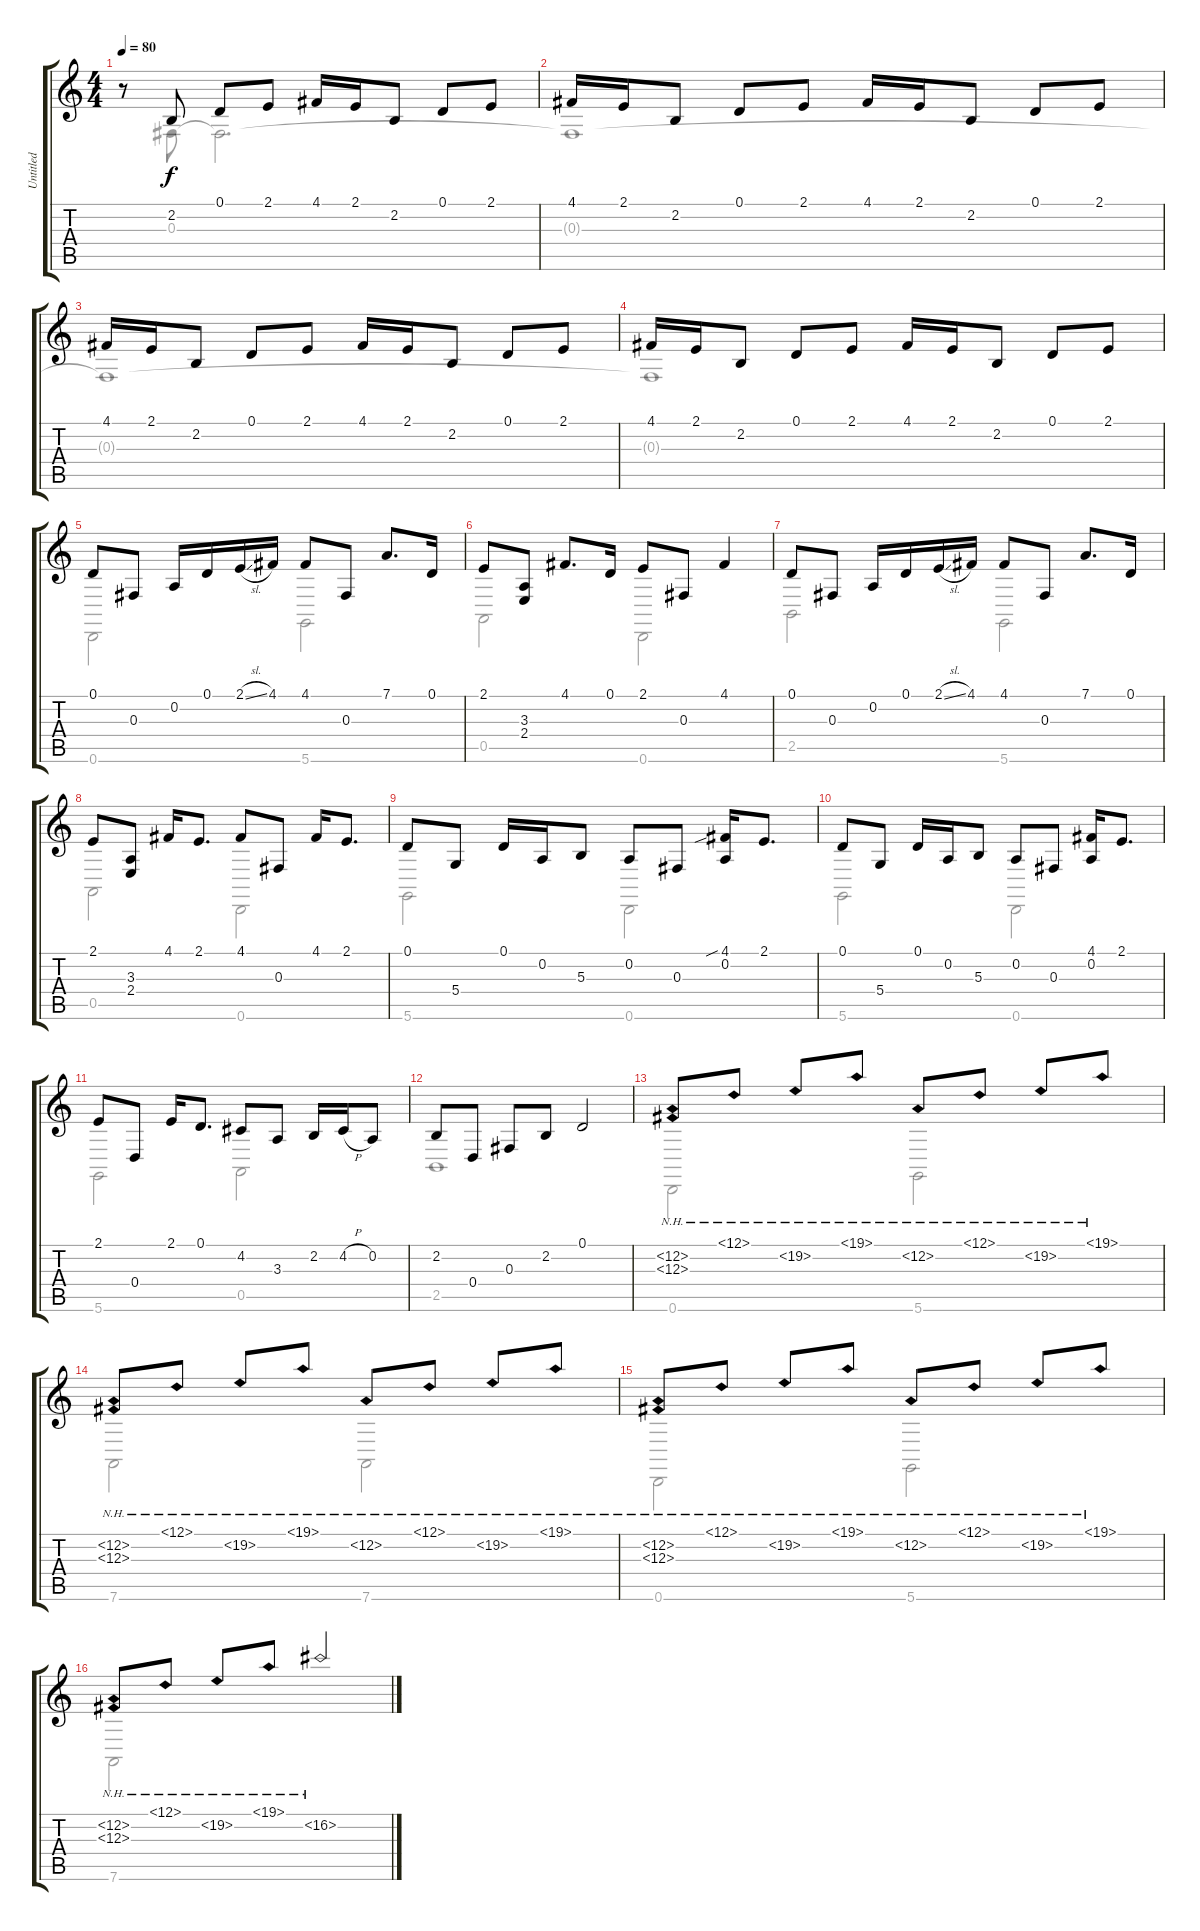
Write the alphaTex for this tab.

\track ("Untitled" "Untitled") {instrument acousticgrandpiano}
\staff {score tabs}
\tuning (D4 A3 Gb3 D3 A2 D2) {hide}
\voice
\ts (4 4)
\tempo 80
\clef g2
\ks c
r.8{dy f instrument acousticgrandpiano} 2.2.8 0.1.8 2.1.8 4.1.16 2.1.16 2.2.8 0.1.8 2.1.8 |
4.1.16 2.1.16 2.2.8 0.1.8 2.1.8 4.1.16 2.1.16 2.2.8 0.1.8 2.1.8 |
4.1.16 2.1.16 2.2.8 0.1.8 2.1.8 4.1.16 2.1.16 2.2.8 0.1.8 2.1.8 |
4.1.16 2.1.16 2.2.8 0.1.8 2.1.8 4.1.16 2.1.16 2.2.8 0.1.8 2.1.8 |
0.1.8 0.3.8 0.2.16 0.1.16 2.1{sl}.16 4.1.16 4.1.8 0.3.8 7.1.8{d} 0.1.16 |
2.1.8 (3.3 2.4).8 4.1.8{d} 0.1.16 2.1.8 0.3.8 4.1.4 |
0.1.8 0.3.8 0.2.16 0.1.16 2.1{sl}.16 4.1.16 4.1.8 0.3.8 7.1.8{d} 0.1.16 |
2.1.8 (3.3 2.4).8 4.1.16 2.1.8{d} 4.1.8 0.3.8 4.1.16 2.1.8{d} |
0.1.8 5.4.8 0.1.16 0.2.16 5.3.8 0.2.8 0.3.8 (4.1{sib} 0.2).16 2.1.8{d} |
0.1.8 5.4.8 0.1.16 0.2.16 5.3.8 0.2.8 0.3.8 (4.1 0.2).16 2.1.8{d} |
2.1.8 0.4.8 2.1.16 0.1.8{d} 4.2.8 3.3.8 2.2.16 4.2{h}.16 0.2.8 |
2.2.8 0.4.8 0.3.8 2.2.8 0.1.2 |
(12.2{nh} 12.3{nh}).8 12.1{nh}.8 19.2{nh}.8 19.1{nh}.8 12.2{nh}.8 12.1{nh}.8 19.2{nh}.8 19.1{nh}.8 |
(12.2{nh} 12.3{nh}).8 12.1{nh}.8 19.2{nh}.8 19.1{nh}.8 12.2{nh}.8 12.1{nh}.8 19.2{nh}.8 19.1{nh}.8 |
(12.2{nh} 12.3{nh}).8 12.1{nh}.8 19.2{nh}.8 19.1{nh}.8 12.2{nh}.8 12.1{nh}.8 19.2{nh}.8 19.1{nh}.8 |
(12.2{nh} 12.3{nh}).8 12.1{nh}.8 19.2{nh}.8 19.1{nh}.8 16.2{nh}.2
\voice
\clef g2
\ottava regular
\simile none
\ks c
r.8{dy f} 0.3.8 0.3{t}.2{d} |
0.3{t}.1 |
0.3{t}.1 |
0.3{t}.1 |
0.6.2 5.6.2 |
0.5.2 0.6.2 |
2.5.2 5.6.2 |
0.5.2 0.6.2 |
5.6.2 0.6.2 |
5.6.2 0.6.2 |
5.6.2 0.5.2 |
2.5.1 |
0.6.2 5.6.2 |
7.6.2 7.6.2 |
0.6.2 5.6.2 |
7.6.2
